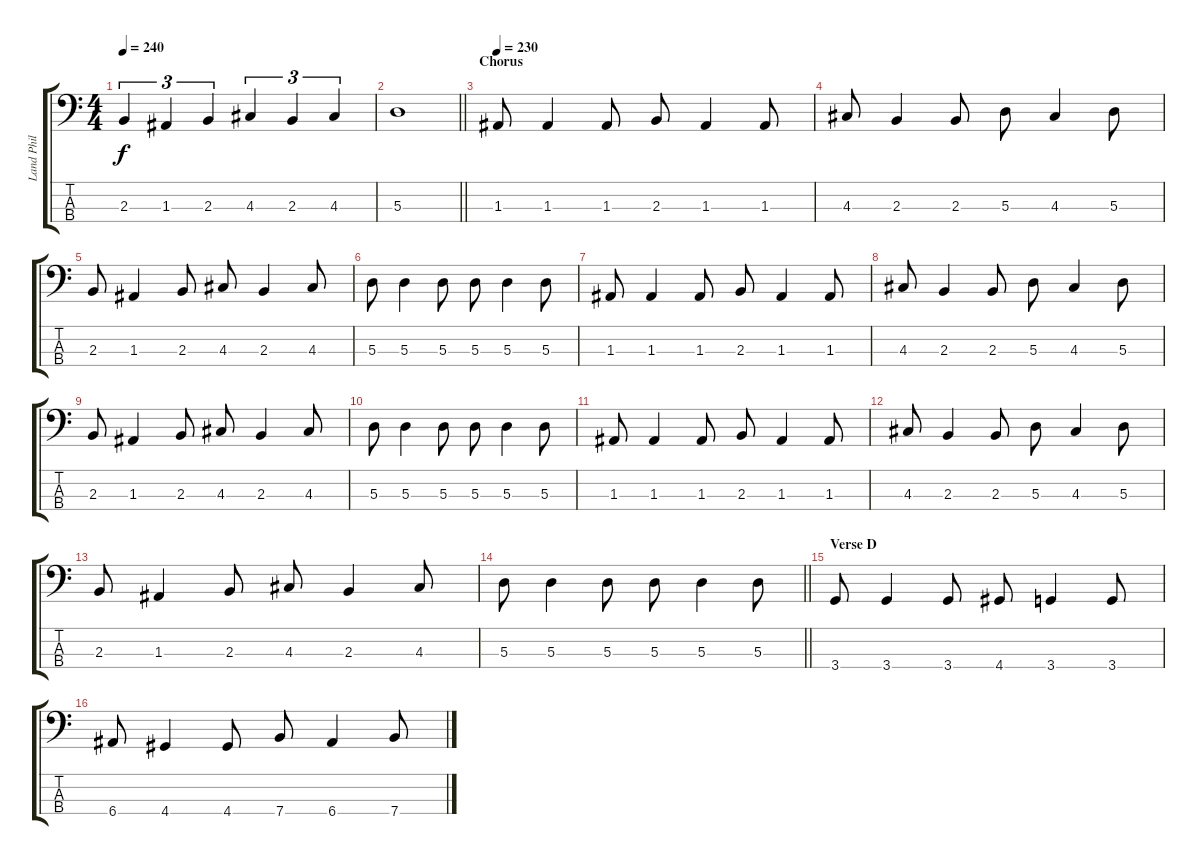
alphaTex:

\track ("Land Phil" "Land Phil") {instrument electricbasspick}
\staff {score tabs}
\tuning (G2 D2 A1 E1) {hide}
\ts (4 4)
\tempo 240
\clef f4
\ks c
2.3.4{tu (3 2) dy f} 1.3.4{tu (3 2)} 2.3.4{tu (3 2)} 4.3.4{tu (3 2)} 2.3.4{tu (3 2)} 4.3.4{tu (3 2)} |
\barLineRight lightlight
5.3.1 |
\section ("" "Chorus")
\tempo 230
1.3.8 1.3.4 1.3.8 2.3.8 1.3.4 1.3.8 |
4.3.8 2.3.4 2.3.8 5.3.8 4.3.4 5.3.8 |
2.3.8 1.3.4 2.3.8 4.3.8 2.3.4 4.3.8 |
5.3.8 5.3.4 5.3.8 5.3.8 5.3.4 5.3.8 |
1.3.8 1.3.4 1.3.8 2.3.8 1.3.4 1.3.8 |
4.3.8 2.3.4 2.3.8 5.3.8 4.3.4 5.3.8 |
2.3.8 1.3.4 2.3.8 4.3.8 2.3.4 4.3.8 |
5.3.8 5.3.4 5.3.8 5.3.8 5.3.4 5.3.8 |
1.3.8 1.3.4 1.3.8 2.3.8 1.3.4 1.3.8 |
4.3.8 2.3.4 2.3.8 5.3.8 4.3.4 5.3.8 |
2.3.8 1.3.4 2.3.8 4.3.8 2.3.4 4.3.8 |
\barLineRight lightlight
5.3.8 5.3.4 5.3.8 5.3.8 5.3.4 5.3.8 |
\section ("" "Verse D")
3.4.8 3.4.4 3.4.8 4.4.8 3.4.4 3.4.8 |
6.4.8 4.4.4 4.4.8 7.4.8 6.4.4 7.4.8
